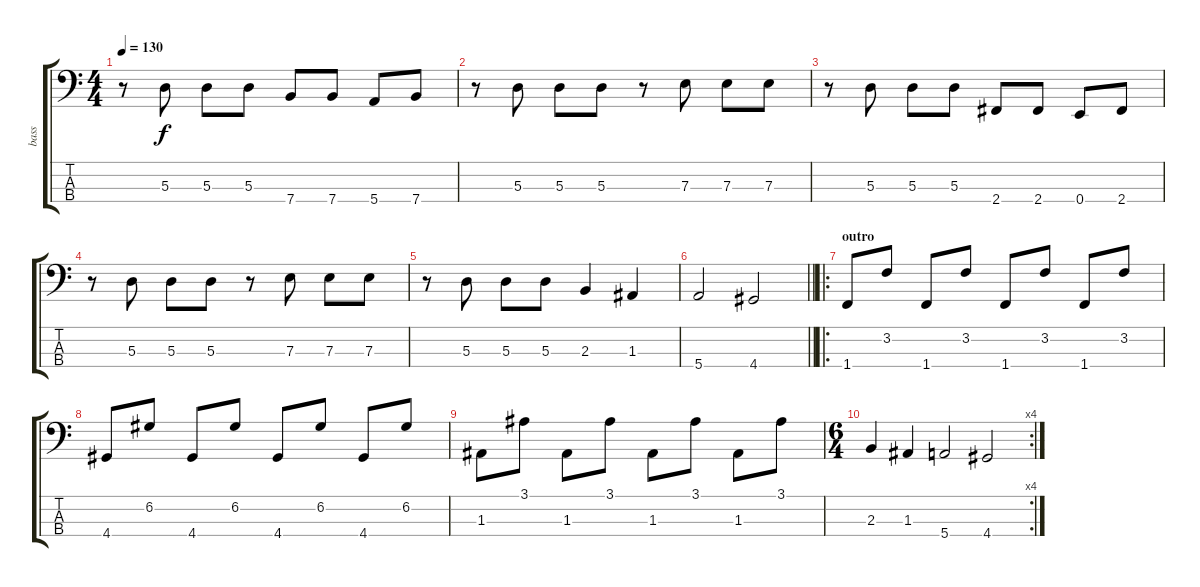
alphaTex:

\track ("bass" "bass") {instrument electricbassfinger}
\staff {score tabs}
\tuning (G2 D2 A1 E1) {hide}
\ts (4 4)
\tempo 130
\clef f4
\ks c
r.8{dy f} 5.3.8 5.3.8 5.3.8 7.4.8 7.4.8 5.4.8 7.4.8 |
r.8 5.3.8 5.3.8 5.3.8 r.8 7.3.8 7.3.8 7.3.8 |
r.8 5.3.8 5.3.8 5.3.8 2.4.8 2.4.8 0.4.8 2.4.8 |
r.8 5.3.8 5.3.8 5.3.8 r.8 7.3.8 7.3.8 7.3.8 |
r.8 5.3.8 5.3.8 5.3.8 2.3.4 1.3.4 |
\barLineRight lightlight
5.4.2 4.4.2 |
\ro
\section ("" "outro")
1.4.8 3.2.8 1.4.8 3.2.8 1.4.8 3.2.8 1.4.8 3.2.8 |
4.4.8 6.2.8 4.4.8 6.2.8 4.4.8 6.2.8 4.4.8 6.2.8 |
1.3.8 3.1.8 1.3.8 3.1.8 1.3.8 3.1.8 1.3.8 3.1.8 |
\rc 4
\ts (6 4)
2.3.4 1.3.4 5.4.2 4.4.2
